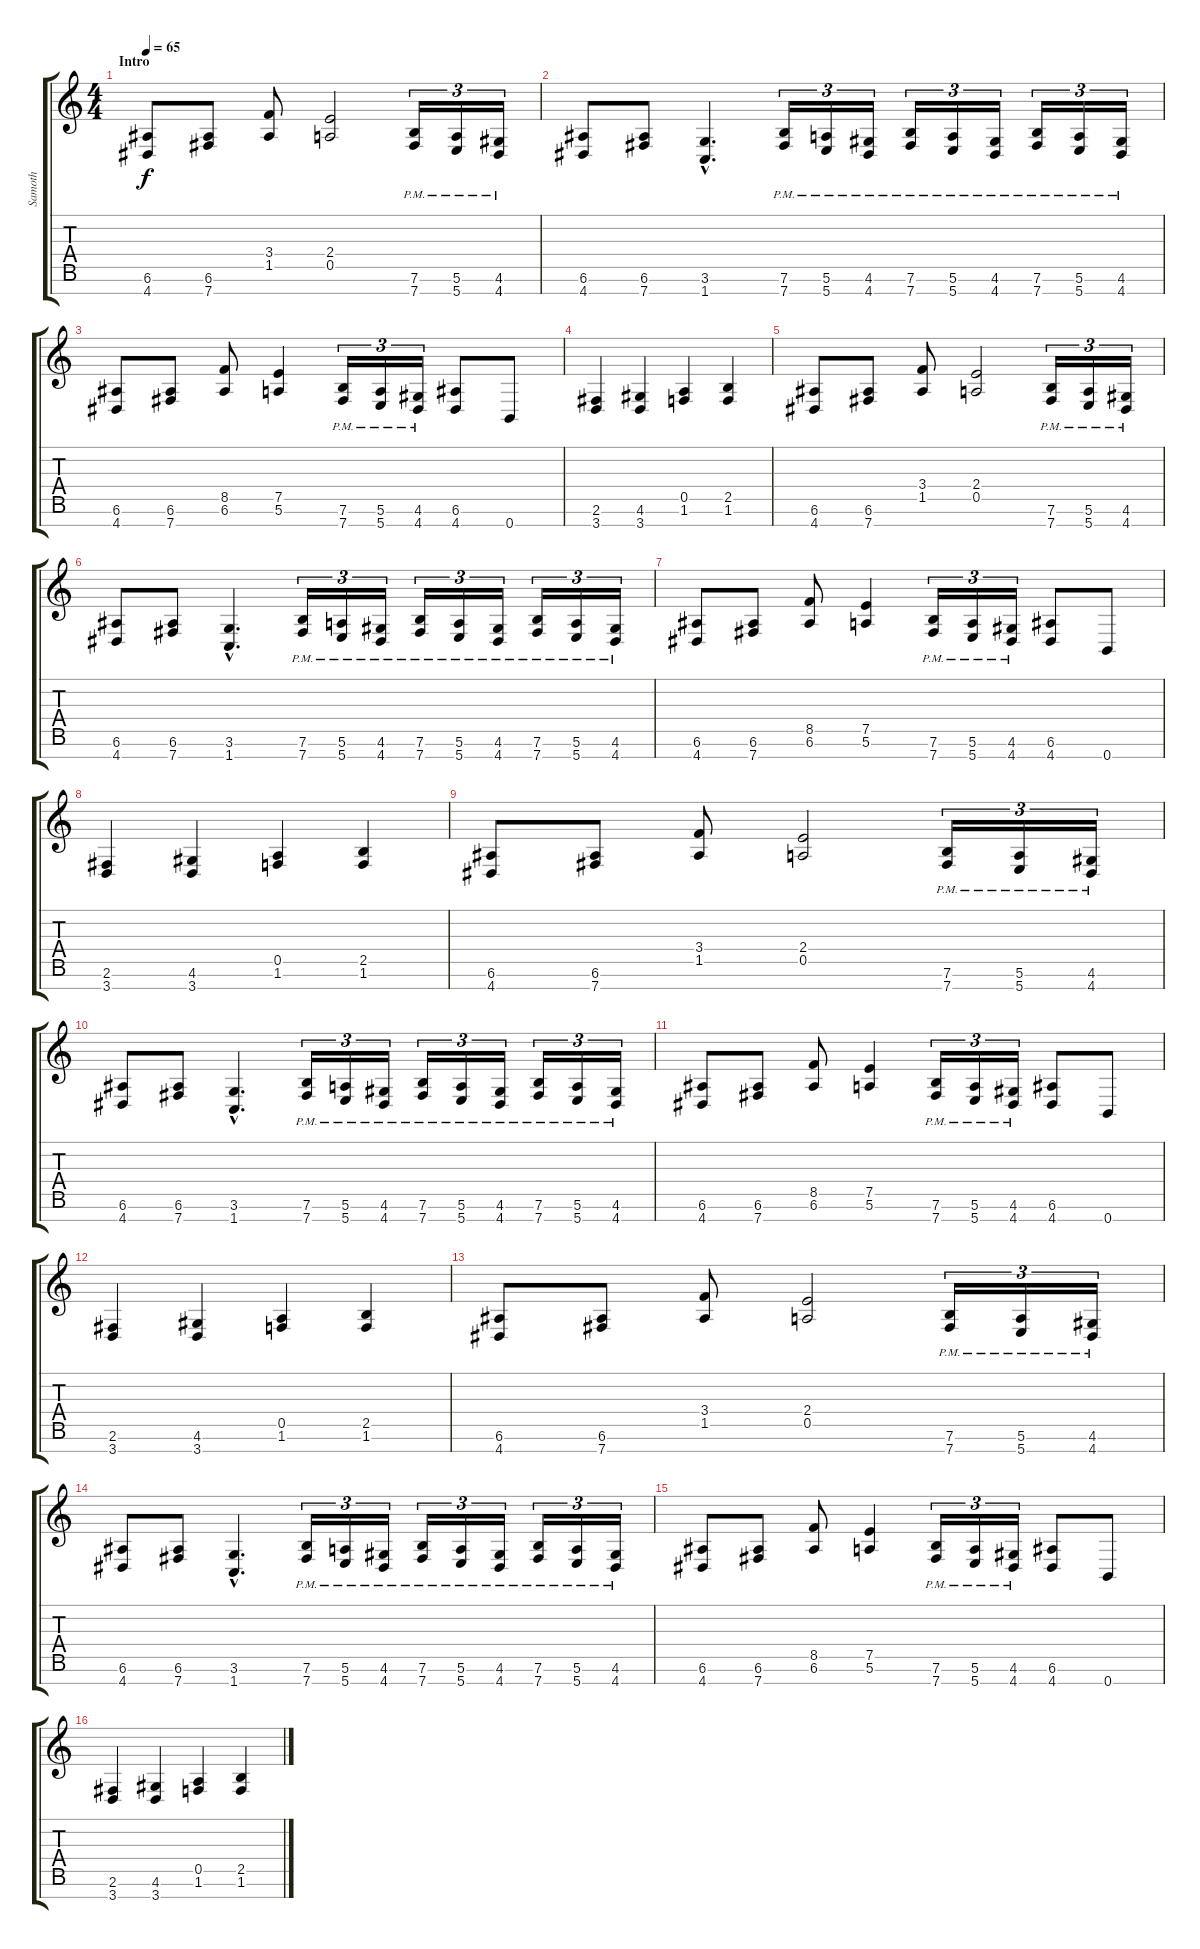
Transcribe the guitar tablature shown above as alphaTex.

\track ("Samoth" "Samoth") {instrument distortionguitar}
\staff {score tabs}
\tuning (E4 B3 G3 D3 A2 E2 B1) {hide}
\ts (4 4)
\section ("" "Intro")
\tempo 65
\clef g2
\ks c
(6.6 4.7).8{dy f instrument distortionguitar} (6.6 7.7).8 (3.4 1.5).8 (2.4 0.5).2 (7.6{pm} 7.7{pm}).16{tu (3 2)} (5.6{pm} 5.7{pm}).16{tu (3 2)} (4.6{pm} 4.7{pm}).16{tu (3 2)} |
(6.6 4.7).8 (6.6 7.7).8 (3.6{hac} 1.7{hac}).4{d} (7.6{pm} 7.7{pm}).16{tu (3 2)} (5.6{pm} 5.7{pm}).16{tu (3 2)} (4.6{pm} 4.7{pm}).16{tu (3 2)} (7.6{pm} 7.7{pm}).16{tu (3 2)} (5.6{pm} 5.7{pm}).16{tu (3 2)} (4.6{pm} 4.7{pm}).16{tu (3 2)} (7.6{pm} 7.7{pm}).16{tu (3 2)} (5.6{pm} 5.7{pm}).16{tu (3 2)} (4.6{pm} 4.7{pm}).16{tu (3 2)} |
(6.6 4.7).8 (6.6 7.7).8 (8.5 6.6).8 (7.5 5.6).4 (7.6{pm} 7.7{pm}).16{tu (3 2)} (5.6{pm} 5.7{pm}).16{tu (3 2)} (4.6{pm} 4.7{pm}).16{tu (3 2)} (6.6 4.7).8 0.7.8 |
(2.6 3.7).4 (4.6 3.7).4 (0.5 1.6).4 (2.5 1.6).4 |
(6.6 4.7).8 (6.6 7.7).8 (3.4 1.5).8 (2.4 0.5).2 (7.6{pm} 7.7{pm}).16{tu (3 2)} (5.6{pm} 5.7{pm}).16{tu (3 2)} (4.6{pm} 4.7{pm}).16{tu (3 2)} |
(6.6 4.7).8 (6.6 7.7).8 (3.6{hac} 1.7{hac}).4{d} (7.6{pm} 7.7{pm}).16{tu (3 2)} (5.6{pm} 5.7{pm}).16{tu (3 2)} (4.6{pm} 4.7{pm}).16{tu (3 2)} (7.6{pm} 7.7{pm}).16{tu (3 2)} (5.6{pm} 5.7{pm}).16{tu (3 2)} (4.6{pm} 4.7{pm}).16{tu (3 2)} (7.6{pm} 7.7{pm}).16{tu (3 2)} (5.6{pm} 5.7{pm}).16{tu (3 2)} (4.6{pm} 4.7{pm}).16{tu (3 2)} |
(6.6 4.7).8 (6.6 7.7).8 (8.5 6.6).8 (7.5 5.6).4 (7.6{pm} 7.7{pm}).16{tu (3 2)} (5.6{pm} 5.7{pm}).16{tu (3 2)} (4.6{pm} 4.7{pm}).16{tu (3 2)} (6.6 4.7).8 0.7.8 |
(2.6 3.7).4 (4.6 3.7).4 (0.5 1.6).4 (2.5 1.6).4 |
(6.6 4.7).8 (6.6 7.7).8 (3.4 1.5).8 (2.4 0.5).2 (7.6{pm} 7.7{pm}).16{tu (3 2)} (5.6{pm} 5.7{pm}).16{tu (3 2)} (4.6{pm} 4.7{pm}).16{tu (3 2)} |
(6.6 4.7).8 (6.6 7.7).8 (3.6{hac} 1.7{hac}).4{d} (7.6{pm} 7.7{pm}).16{tu (3 2)} (5.6{pm} 5.7{pm}).16{tu (3 2)} (4.6{pm} 4.7{pm}).16{tu (3 2)} (7.6{pm} 7.7{pm}).16{tu (3 2)} (5.6{pm} 5.7{pm}).16{tu (3 2)} (4.6{pm} 4.7{pm}).16{tu (3 2)} (7.6{pm} 7.7{pm}).16{tu (3 2)} (5.6{pm} 5.7{pm}).16{tu (3 2)} (4.6{pm} 4.7{pm}).16{tu (3 2)} |
(6.6 4.7).8 (6.6 7.7).8 (8.5 6.6).8 (7.5 5.6).4 (7.6{pm} 7.7{pm}).16{tu (3 2)} (5.6{pm} 5.7{pm}).16{tu (3 2)} (4.6{pm} 4.7{pm}).16{tu (3 2)} (6.6 4.7).8 0.7.8 |
(2.6 3.7).4 (4.6 3.7).4 (0.5 1.6).4 (2.5 1.6).4 |
(6.6 4.7).8 (6.6 7.7).8 (3.4 1.5).8 (2.4 0.5).2 (7.6{pm} 7.7{pm}).16{tu (3 2)} (5.6{pm} 5.7{pm}).16{tu (3 2)} (4.6{pm} 4.7{pm}).16{tu (3 2)} |
(6.6 4.7).8 (6.6 7.7).8 (3.6{hac} 1.7{hac}).4{d} (7.6{pm} 7.7{pm}).16{tu (3 2)} (5.6{pm} 5.7{pm}).16{tu (3 2)} (4.6{pm} 4.7{pm}).16{tu (3 2)} (7.6{pm} 7.7{pm}).16{tu (3 2)} (5.6{pm} 5.7{pm}).16{tu (3 2)} (4.6{pm} 4.7{pm}).16{tu (3 2)} (7.6{pm} 7.7{pm}).16{tu (3 2)} (5.6{pm} 5.7{pm}).16{tu (3 2)} (4.6{pm} 4.7{pm}).16{tu (3 2)} |
(6.6 4.7).8 (6.6 7.7).8 (8.5 6.6).8 (7.5 5.6).4 (7.6{pm} 7.7{pm}).16{tu (3 2)} (5.6{pm} 5.7{pm}).16{tu (3 2)} (4.6{pm} 4.7{pm}).16{tu (3 2)} (6.6 4.7).8 0.7.8 |
(2.6 3.7).4 (4.6 3.7).4 (0.5 1.6).4 (2.5 1.6).4
